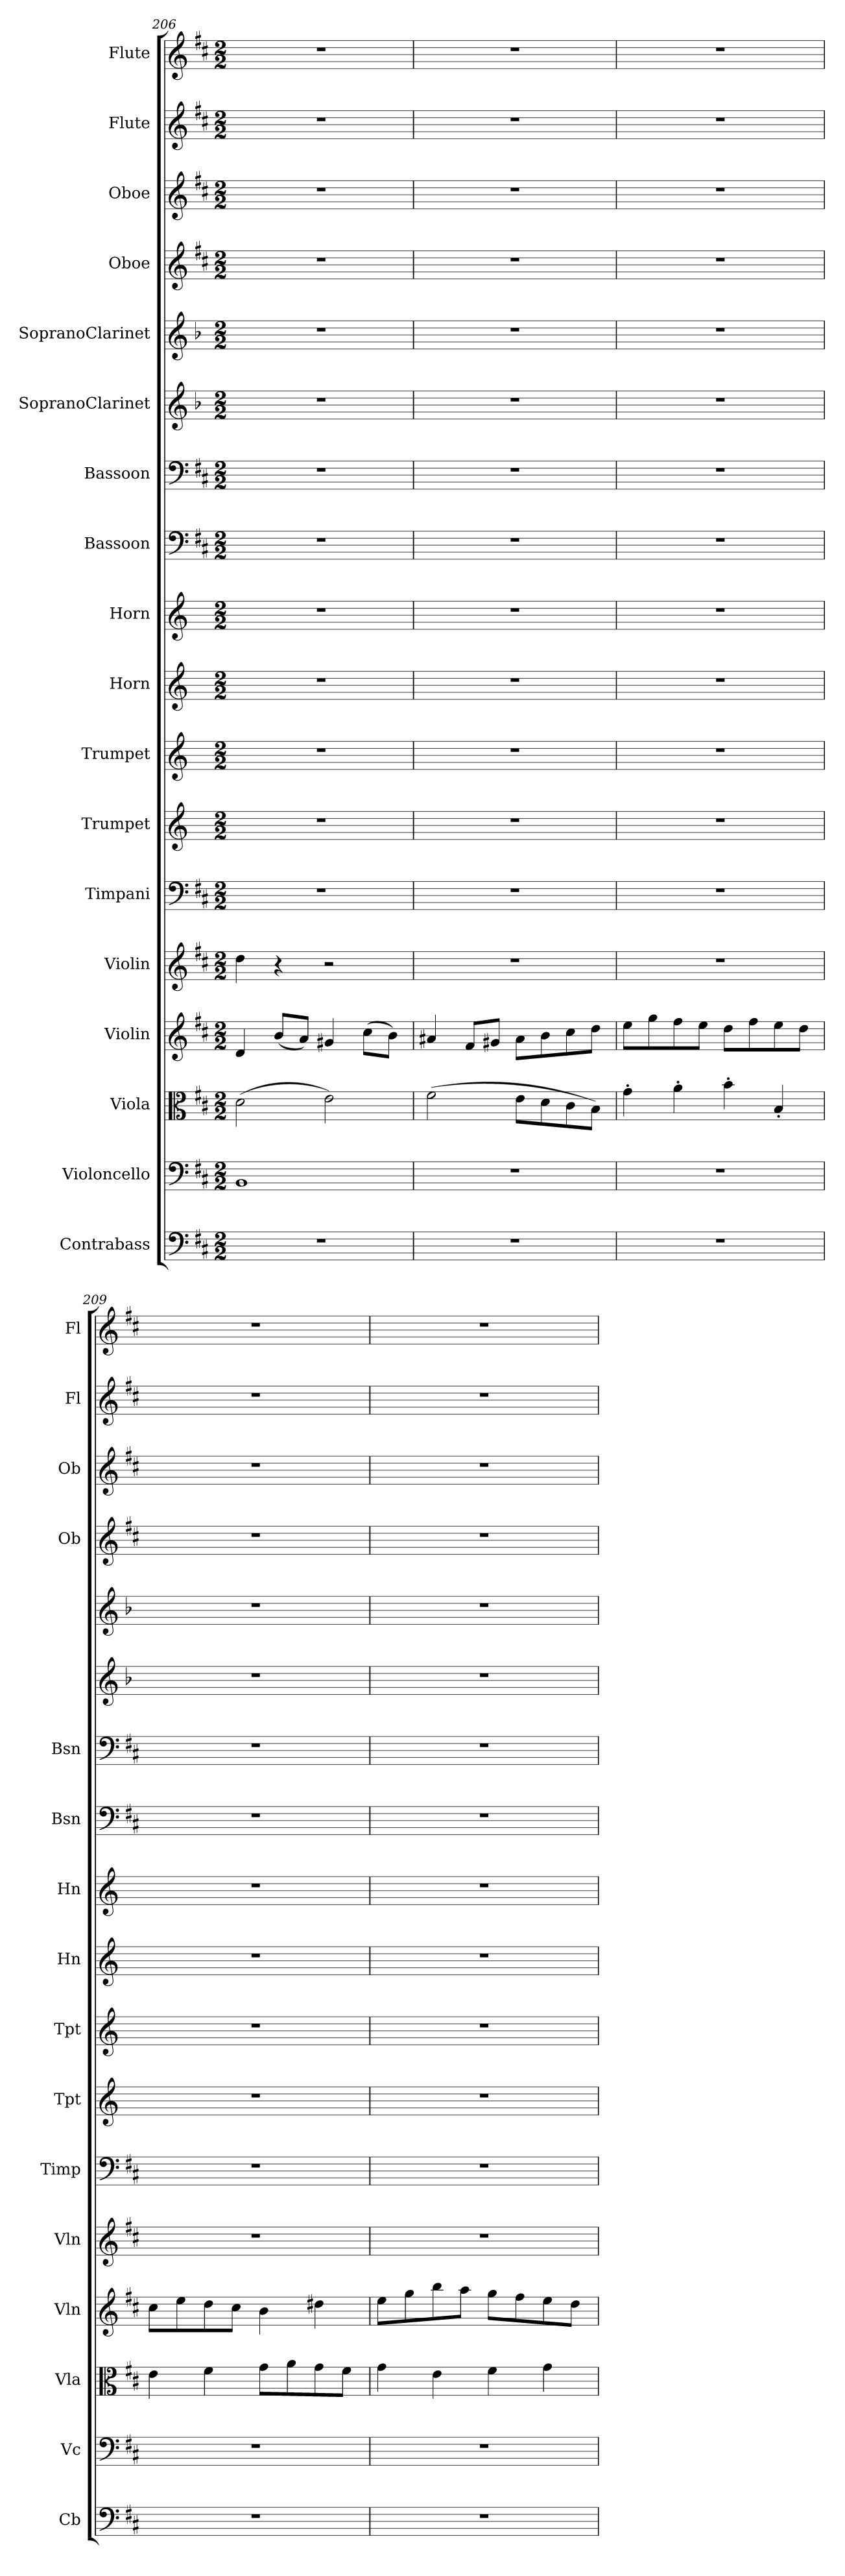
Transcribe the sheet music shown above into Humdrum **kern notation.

**kern	**kern	**kern	**kern	**kern	**kern	**kern	**kern	**kern	**kern	**kern	**kern	**kern	**kern	**kern	**kern	**kern	**kern
*part18	*part17	*part16	*part15	*part14	*part13	*part12	*part11	*part10	*part9	*part8	*part7	*part6	*part5	*part4	*part3	*part2	*part1
*staff18	*staff17	*staff16	*staff15	*staff14	*staff13	*staff12	*staff11	*staff10	*staff9	*staff8	*staff7	*staff6	*staff5	*staff4	*staff3	*staff2	*staff1
*I"Contrabass	*I"Violoncello	*I"Viola	*I"Violin	*I"Violin	*I"Timpani	*I"Trumpet	*I"Trumpet	*I"Horn	*I"Horn	*I"Bassoon	*I"Bassoon	*I"SopranoClarinet	*I"SopranoClarinet	*I"Oboe	*I"Oboe	*I"Flute	*I"Flute
*I'Cb	*I'Vc	*I'Vla	*I'Vln	*I'Vln	*I'Timp	*I'Tpt	*I'Tpt	*I'Hn	*I'Hn	*I'Bsn	*I'Bsn	*	*	*I'Ob	*I'Ob	*I'Fl	*I'Fl
*clefF4	*clefF4	*clefC3	*clefG2	*clefG2	*clefF4	*clefG2	*clefG2	*clefG2	*clefG2	*clefF4	*clefF4	*clefG2	*clefG2	*clefG2	*clefG2	*clefG2	*clefG2
*k[f#c#]	*k[f#c#]	*k[f#c#]	*k[f#c#]	*k[f#c#]	*k[f#c#]	*k[]	*k[]	*k[]	*k[]	*k[f#c#]	*k[f#c#]	*k[b-]	*k[b-]	*k[f#c#]	*k[f#c#]	*k[f#c#]	*k[f#c#]
*M2/2	*M2/2	*M2/2	*M2/2	*M2/2	*M2/2	*M2/2	*M2/2	*M2/2	*M2/2	*M2/2	*M2/2	*M2/2	*M2/2	*M2/2	*M2/2	*M2/2	*M2/2
=206	=206	=206	=206	=206	=206	=206	=206	=206	=206	=206	=206	=206	=206	=206	=206	=206	=206
1r	1BB/	(2d\	4d/	4dd\	1r	1r	1r	1r	1r	1r	1r	1r	1r	1r	1r	1r	1r
.	.	.	(8b/L	4r	.	.	.	.	.	.	.	.	.	.	.	.	.
.	.	.	8a/J)	.	.	.	.	.	.	.	.	.	.	.	.	.	.
.	.	2e\)	4g#X/	2r	.	.	.	.	.	.	.	.	.	.	.	.	.
.	.	.	(8cc#\L	.	.	.	.	.	.	.	.	.	.	.	.	.	.
.	.	.	8b\J)	.	.	.	.	.	.	.	.	.	.	.	.	.	.
=207	=207	=207	=207	=207	=207	=207	=207	=207	=207	=207	=207	=207	=207	=207	=207	=207	=207
1r	1r	(2f#\	4a#X/	1r	1r	1r	1r	1r	1r	1r	1r	1r	1r	1r	1r	1r	1r
.	.	.	8f#/L	.	.	.	.	.	.	.	.	.	.	.	.	.	.
.	.	.	8g#X/J	.	.	.	.	.	.	.	.	.	.	.	.	.	.
.	.	8e\L	8a#\L	.	.	.	.	.	.	.	.	.	.	.	.	.	.
.	.	8d\	8b\	.	.	.	.	.	.	.	.	.	.	.	.	.	.
.	.	8c#\	8cc#\	.	.	.	.	.	.	.	.	.	.	.	.	.	.
.	.	8B\J)	8dd\J	.	.	.	.	.	.	.	.	.	.	.	.	.	.
=208	=208	=208	=208	=208	=208	=208	=208	=208	=208	=208	=208	=208	=208	=208	=208	=208	=208
1r	1r	4g'\	8ee\L	1r	1r	1r	1r	1r	1r	1r	1r	1r	1r	1r	1r	1r	1r
.	.	.	8gg\	.	.	.	.	.	.	.	.	.	.	.	.	.	.
.	.	4a'\	8ff#\	.	.	.	.	.	.	.	.	.	.	.	.	.	.
.	.	.	8ee\J	.	.	.	.	.	.	.	.	.	.	.	.	.	.
.	.	4b'\	8dd\L	.	.	.	.	.	.	.	.	.	.	.	.	.	.
.	.	.	8ff#\	.	.	.	.	.	.	.	.	.	.	.	.	.	.
.	.	4B'/	8ee\	.	.	.	.	.	.	.	.	.	.	.	.	.	.
.	.	.	8dd\J	.	.	.	.	.	.	.	.	.	.	.	.	.	.
=209	=209	=209	=209	=209	=209	=209	=209	=209	=209	=209	=209	=209	=209	=209	=209	=209	=209
1r	1r	4e\	8cc#\L	1r	1r	1r	1r	1r	1r	1r	1r	1r	1r	1r	1r	1r	1r
.	.	.	8ee\	.	.	.	.	.	.	.	.	.	.	.	.	.	.
.	.	4f#\	8dd\	.	.	.	.	.	.	.	.	.	.	.	.	.	.
.	.	.	8cc#\J	.	.	.	.	.	.	.	.	.	.	.	.	.	.
.	.	8g\L	4b\	.	.	.	.	.	.	.	.	.	.	.	.	.	.
.	.	8a\	.	.	.	.	.	.	.	.	.	.	.	.	.	.	.
.	.	8g\	4dd#X\	.	.	.	.	.	.	.	.	.	.	.	.	.	.
.	.	8f#\J	.	.	.	.	.	.	.	.	.	.	.	.	.	.	.
=210	=210	=210	=210	=210	=210	=210	=210	=210	=210	=210	=210	=210	=210	=210	=210	=210	=210
1r	1r	4g\	8ee\L	1r	1r	1r	1r	1r	1r	1r	1r	1r	1r	1r	1r	1r	1r
.	.	.	8gg\	.	.	.	.	.	.	.	.	.	.	.	.	.	.
.	.	4e\	8bb\	.	.	.	.	.	.	.	.	.	.	.	.	.	.
.	.	.	8aa\J	.	.	.	.	.	.	.	.	.	.	.	.	.	.
.	.	4f#\	8gg\L	.	.	.	.	.	.	.	.	.	.	.	.	.	.
.	.	.	8ff#\	.	.	.	.	.	.	.	.	.	.	.	.	.	.
.	.	4g\	8ee\	.	.	.	.	.	.	.	.	.	.	.	.	.	.
.	.	.	8dd\J	.	.	.	.	.	.	.	.	.	.	.	.	.	.
=	=	=	=	=	=	=	=	=	=	=	=	=	=	=	=	=	=
*-	*-	*-	*-	*-	*-	*-	*-	*-	*-	*-	*-	*-	*-	*-	*-	*-	*-
